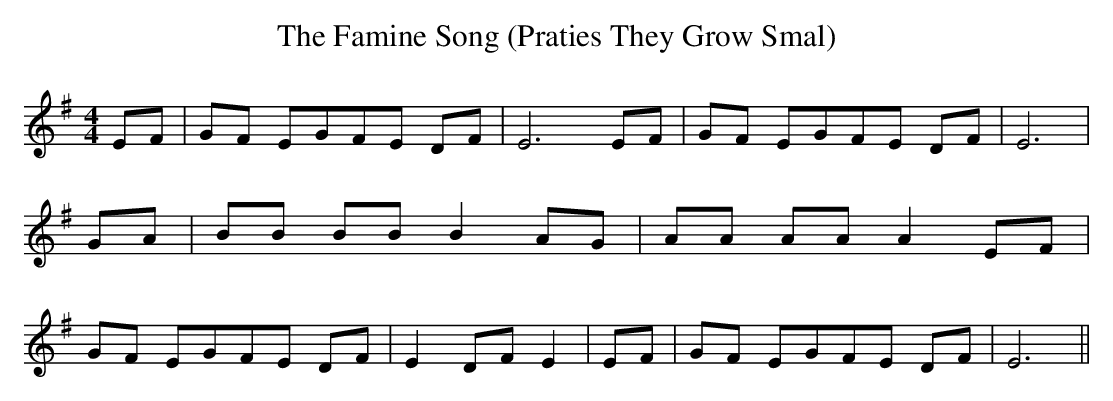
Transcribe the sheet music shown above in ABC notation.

X:1
T:The Famine Song (Praties They Grow Smal)
M:4/4
L:1/8
K:G
 EF| GF EGF-E DF| E6 EF| GF EGF-E DF| E6| GA| BB BB B2 AG| AA AA A2E-F|\
 GF EGF-E DF| E2 DF E2| EF| GF EGF-E DF| E6||
